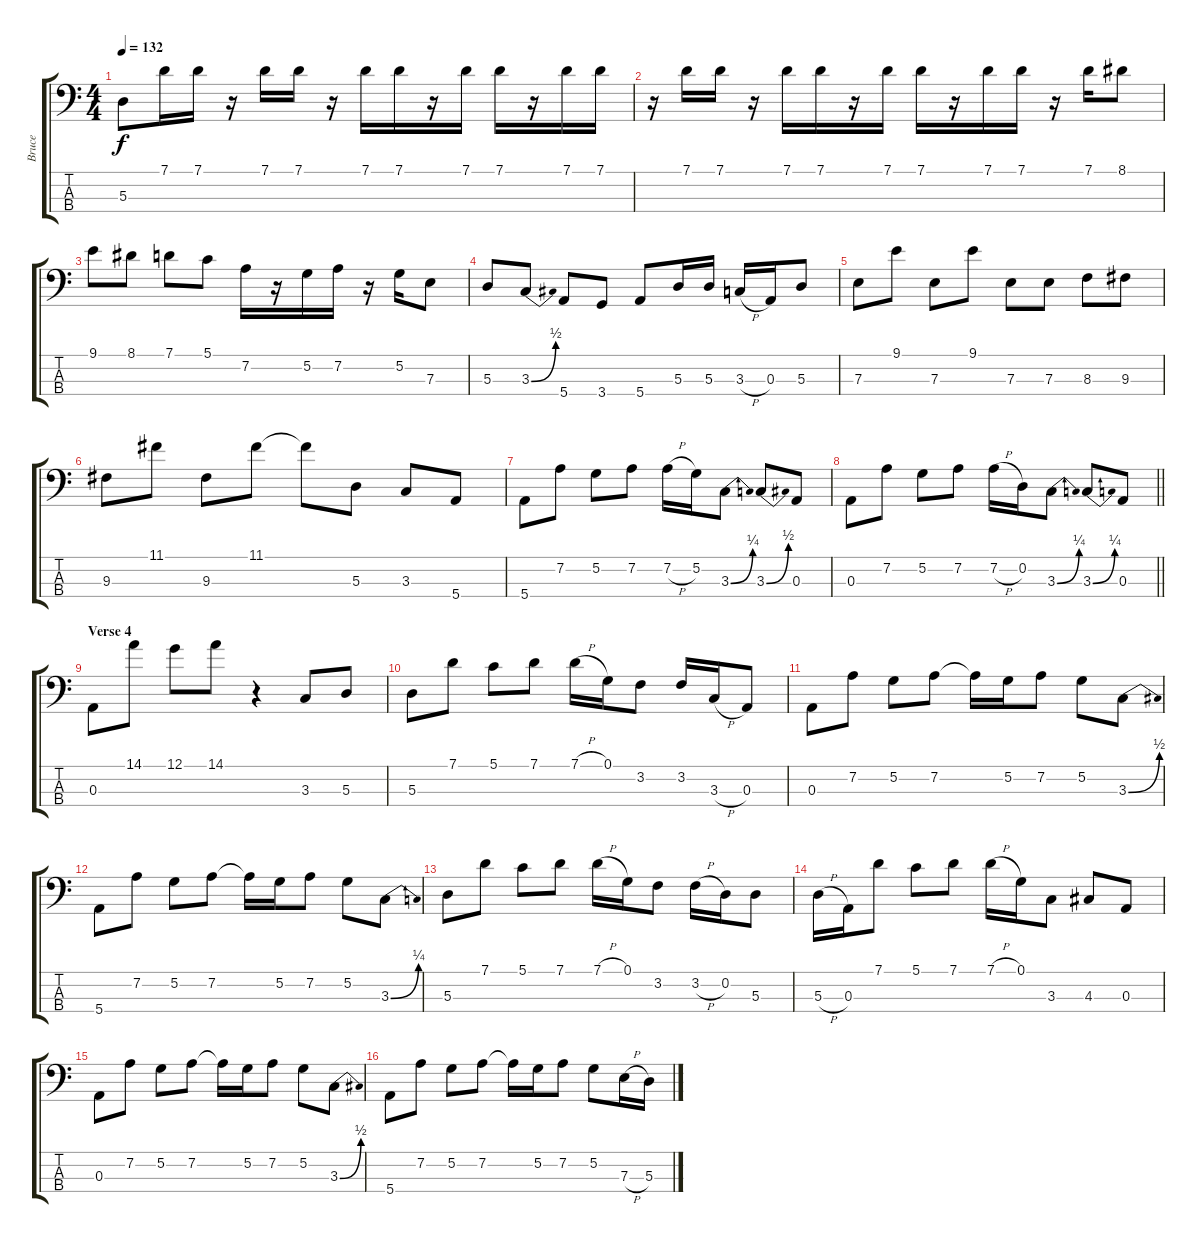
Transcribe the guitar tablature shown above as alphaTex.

\track ("Bruce" "Bruce") {instrument electricbassfinger}
\staff {score tabs}
\tuning (G2 D2 A1 E1) {hide}
\ts (4 4)
\tempo 132
\clef f4
\ks c
5.3.8{dy f} 7.1.16 7.1.16 r.16 7.1.16 7.1.16 r.16 7.1.16 7.1.16 r.16 7.1.16 7.1.16 r.16 7.1.16 7.1.16 |
r.16 7.1.16 7.1.16 r.16 7.1.16 7.1.16 r.16 7.1.16 7.1.16 r.16 7.1.16 7.1.16 r.16 7.1.16 8.1.8 |
9.1.8 8.1.8 7.1.8 5.1.8 7.2.16 r.16 5.2.16 7.2.16 r.16 5.2.16 7.3.8 |
5.3.8 3.3{be (bend 0 0 60 2)}.8 5.4.8 3.4.8 5.4.8 5.3.16 5.3.16 3.3{h}.16 0.3.16 5.3.8 |
7.3.8 9.1.8 7.3.8 9.1.8 7.3.8 7.3.8 8.3.8 9.3.8 |
9.3.8 11.1.8 9.3.8 11.1.8 11.1{t}.8 5.3.8 3.3.8 5.4.8 |
5.4.8 7.2.8 5.2.8 7.2.8 7.2{h}.16 5.2.16 3.3{be (bend 0 0 60 1)}.8 3.3{be (bend 0 0 60 2)}.8 0.3.8 |
\barLineRight lightlight
0.3.8 7.2.8 5.2.8 7.2.8 7.2{h}.16 0.2.16 3.3{be (bend 0 0 60 1)}.8 3.3{be (bend 0 0 60 1)}.8 0.3.8 |
\section ("" "Verse 4")
0.3.8 14.1.8 12.1.8 14.1.8 r.4 3.3.8 5.3.8 |
5.3.8 7.1.8 5.1.8 7.1.8 7.1{h}.16 0.1.16 3.2.8 3.2.16 3.3{h}.16 0.3.8 |
0.3.8 7.2.8 5.2.8 7.2.8 7.2{t}.16 5.2.16 7.2.8 5.2.8 3.3{be (bend 0 0 60 2)}.8 |
5.4.8 7.2.8 5.2.8 7.2.8 7.2{t}.16 5.2.16 7.2.8 5.2.8 3.3{be (bend 0 0 60 1)}.8 |
5.3.8 7.1.8 5.1.8 7.1.8 7.1{h}.16 0.1.16 3.2.8 3.2{h}.16 0.2.16 5.3.8 |
5.3{h}.16 0.3.16 7.1.8 5.1.8 7.1.8 7.1{h}.16 0.1.16 3.3.8 4.3.8 0.3.8 |
0.3.8 7.2.8 5.2.8 7.2.8 7.2{t}.16 5.2.16 7.2.8 5.2.8 3.3{be (bend 0 0 60 2)}.8 |
5.4.8 7.2.8 5.2.8 7.2.8 7.2{t}.16 5.2.16 7.2.8 5.2.8 7.3{h}.16 5.3.16
